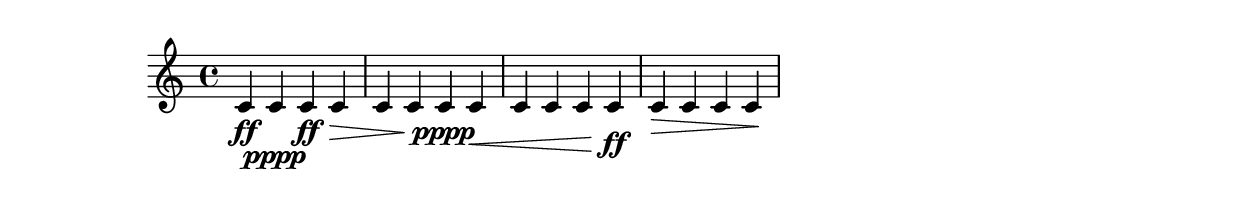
\header {

  texidoc = "Midi also handles crescendo and decrescendo, either
  starting and ending from specified or unspecified sound level."

}

\version "2.14.0"

\score {
  \relative c' {

    \set midiMinimumVolume = #0.0
    \set midiMaximumVolume = #1.0
    c\ff c\pppp
    c\ff\> c c c c\!\pppp

    c\< c c c c\! \ff

    c\> c c c \!  
  } 
  \midi {}
  \layout{}
}
